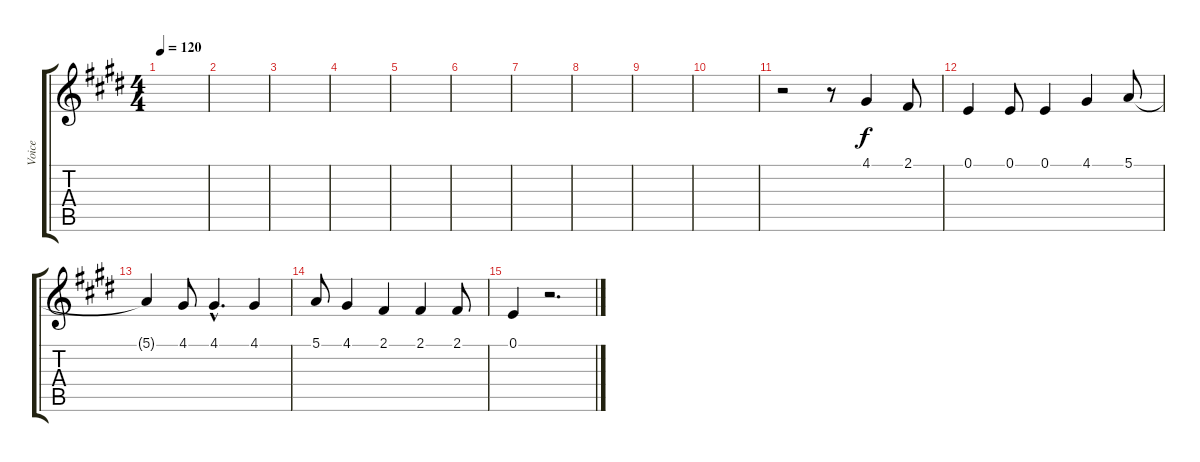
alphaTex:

\track ("Voice" "Voice") {instrument altosax}
\staff {score tabs}
\tuning (E4 B3 G3 D3 A2 E2) {hide}
\ts (4 4)
\tempo 120
\clef g2
\ks e
|
|
|
|
|
|
|
|
|
|
r.2 r.8 4.1.4 2.1.8 |
0.1.4 0.1.8 0.1.4 4.1.4 5.1.8 |
5.1{t}.4 4.1.8 4.1{hac}.4{d} 4.1.4 |
5.1.8 4.1.4 2.1.4 2.1.4 2.1.8 |
0.1.4 r.2{d}
